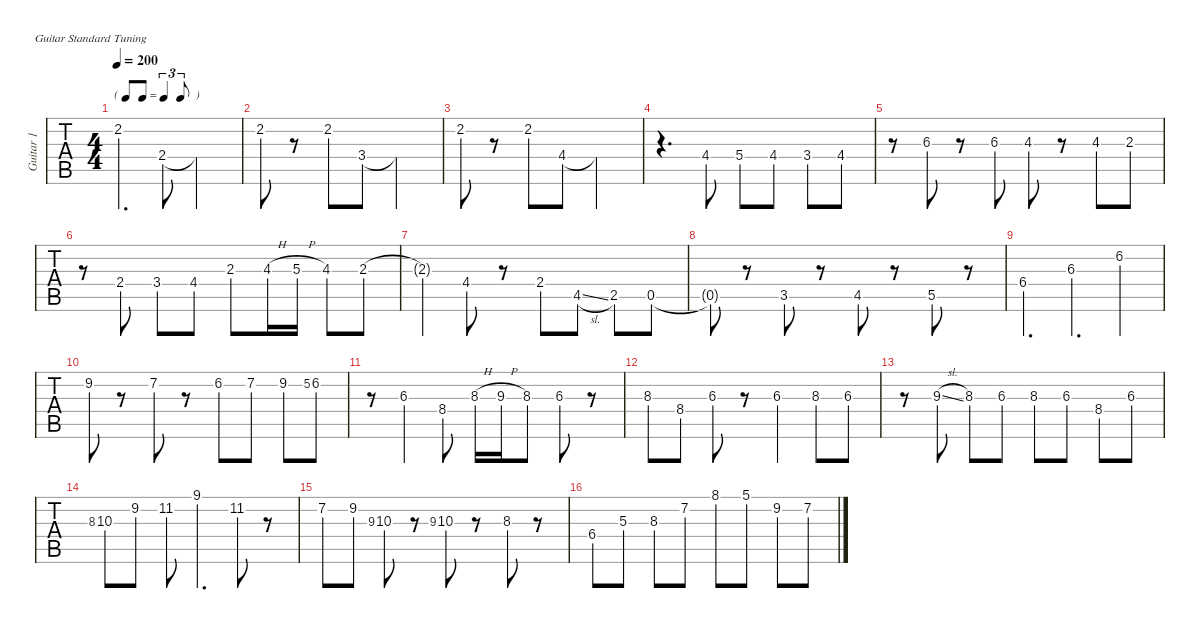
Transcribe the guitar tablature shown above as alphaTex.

\defaultSystemsLayout 4
\hideDynamics
\bracketExtendMode nobrackets
\otherSystemsTrackNameOrientation horizontal
\track ("Guitar 1" "Guitar 1") {instrument acousticguitarsteel}
\staff {tabs}
\tuning (E4 B3 G3 D3 A2 E2)
\displaytranspose 0
\ts (4 4)
\tf triplet8th
\tempo 200
\clef g2
\ks c
2.2{acc #}.4{d dy mf beam Down} 2.4.8{beam Down} 2.4{t}.2{beam Down} |
2.2{acc #}.8{beam Down} r.8 2.2{acc #}.8{beam Down} 3.4.8{beam Down} 3.4{t}.2{beam Down} |
2.2{acc #}.8{beam Down} r.8 2.2{acc #}.8{beam Down} 4.4{acc #}.8{beam Down} 4.4{t acc #}.2{beam Down} |
r.4{d} 4.4{acc #}.8{beam Down} 5.4.8{beam Down} 4.4{acc #}.8{beam Down} 3.4.8{beam Down} 4.4{acc #}.8{beam Down} |
r.8 6.3{acc #}.8 r.8 6.3{acc #}.8{beam Down} 4.3.8 r.8 4.3.8 2.3.8{beam Down} |
r.8 2.4.8{beam Up} 3.4.8{beam Up} 4.4{acc #}.8{beam Up} 2.3.8{beam Up} 4.3{h}.16{beam Up} 5.3{h}.16{beam Up} 4.3.8{beam Up} 2.3.8{beam Up} |
2.3{t}.4{beam Up} 4.4{acc #}.8{beam Up} r.8 2.4.8{beam Up} 4.5{sl acc #}.8{beam Up} 2.5.8{beam Up} 0.5.8{beam Up} |
0.5{t}.8{beam Up} r.8 3.5.8 r.8 4.5{acc #}.8 r.8 5.5.8 r.8 |
6.4{acc #}.4{d beam Up} 6.3{acc #}.4{d beam Up} 6.2.4{beam Up} |
9.2{acc #}.8{beam Down} r.8 7.2{acc #}.8{beam Down} r.8 6.2.8{beam Down} 7.2{acc #}.8{beam Down} 9.2{acc #}.8{beam Down} 5.2.8{gr} 6.2.8{beam Down} |
r.8 6.3{acc #}.4{beam Down} 8.4{acc b}.8{beam Down} 8.3{h acc b}.16{beam Down} 9.3{h}.16{beam Down} 8.3{acc b}.8{beam Down} 6.3{acc #}.8{beam Down} r.8 |
8.3{acc b}.8{beam Down} 8.4{acc b}.8{beam Down} 6.3{acc #}.8{beam Down} r.8 6.3{acc #}.4{beam Down} 8.3{acc b}.8{beam Down} 6.3{acc #}.8{beam Down} |
r.8 9.3{sl}.8{beam Down} 8.3{acc b}.8{beam Down} 6.3{acc #}.8{beam Down} 8.3{acc b}.8{beam Down} 6.3{acc #}.8{beam Down} 8.4{acc b}.8{beam Down} 6.3{acc #}.8{beam Down} |
8.3{acc #}.8{gr beam Down} 10.3.8{beam Down} 9.2{acc #}.8{beam Down} 11.2{acc b}.8{beam Down} 9.1{acc #}.4{d beam Down} 11.2{acc b}.8{beam Down} r.8 |
7.2{acc #}.8{beam Down} 9.2{acc #}.8{beam Down} 9.3.8{gr} 10.3.8{beam Down} r.8 9.3.8{gr} 10.3.8{beam Down} r.8 8.3{acc b}.8{beam Down} r.8 |
6.4{acc #}.8{beam Down} 5.3.8{beam Down} 8.3{acc b}.8{beam Down} 7.2{acc #}.8{beam Down} 8.1.8{beam Down} 5.1.8{beam Down} 9.2{acc #}.8{beam Down} 7.2{acc #}.8{beam Down}
